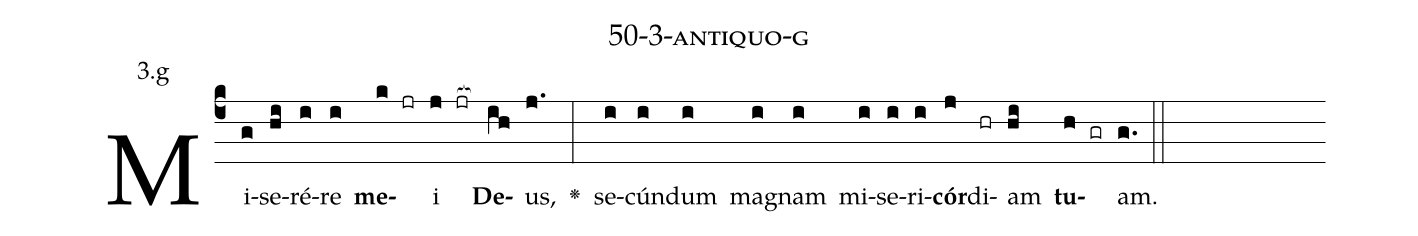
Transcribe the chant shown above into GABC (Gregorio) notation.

name: 50-3-antiquo-g;
annotation: 3.g;
%%
(c4)Mi(g)se(hi)ré(i)re(i) <b>me</b>(k jr)i(j jr[ocb:1{]) <b>De</b>(ih[ocb:0}])us,(j.) <v>\greheightstar</v>(:) se(i)cún(i)dum(i) ma(i)gnam(i) mi(i)se(i)ri(i)<b>cór</b>(j)di(hr)am(hi) <b>tu</b>(h gr)am.(g.) (::)


%E(i) u(i) o(j) u(hi) a(h) e.(g.) (::)
